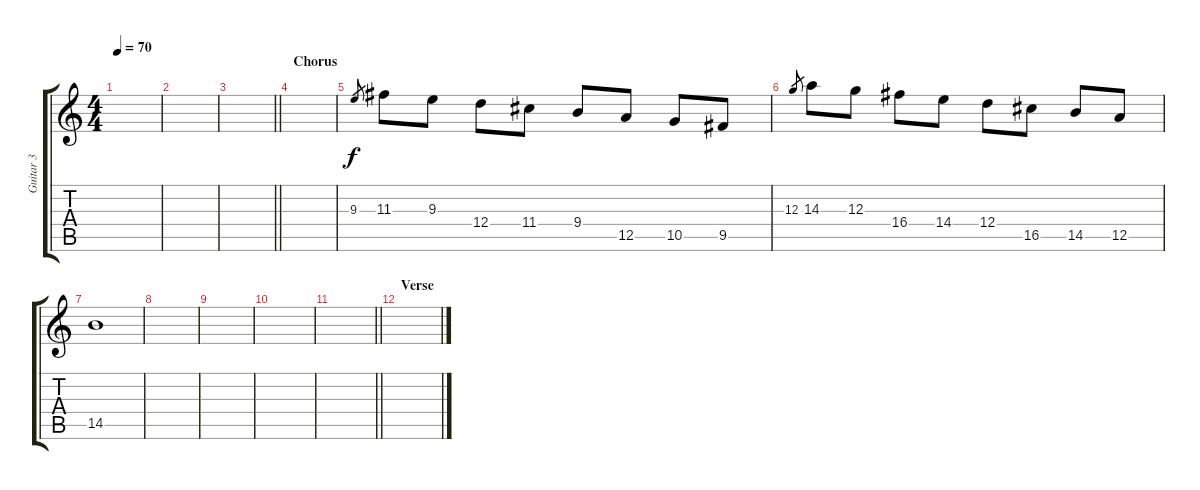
\track ("Guitar 3" "Guitar 3") {instrument overdrivenguitar}
\staff {score tabs}
\tuning (E4 B3 G3 D3 A2 E2) {hide}
\ts (4 4)
\tempo 70
\clef g2
\ks c
|
|
\barLineRight lightlight
|
\section ("" "Chorus")
|
9.3.8{gr} 11.3.8 9.3.8 12.4.8 11.4.8 9.4.8 12.5.8 10.5.8 9.5.8 |
12.3.8{gr} 14.3.8 12.3.8 16.4.8 14.4.8 12.4.8 16.5.8 14.5.8 12.5.8 |
14.5.1 |
|
|
|
\barLineRight lightlight
|
\section ("" "Verse")
